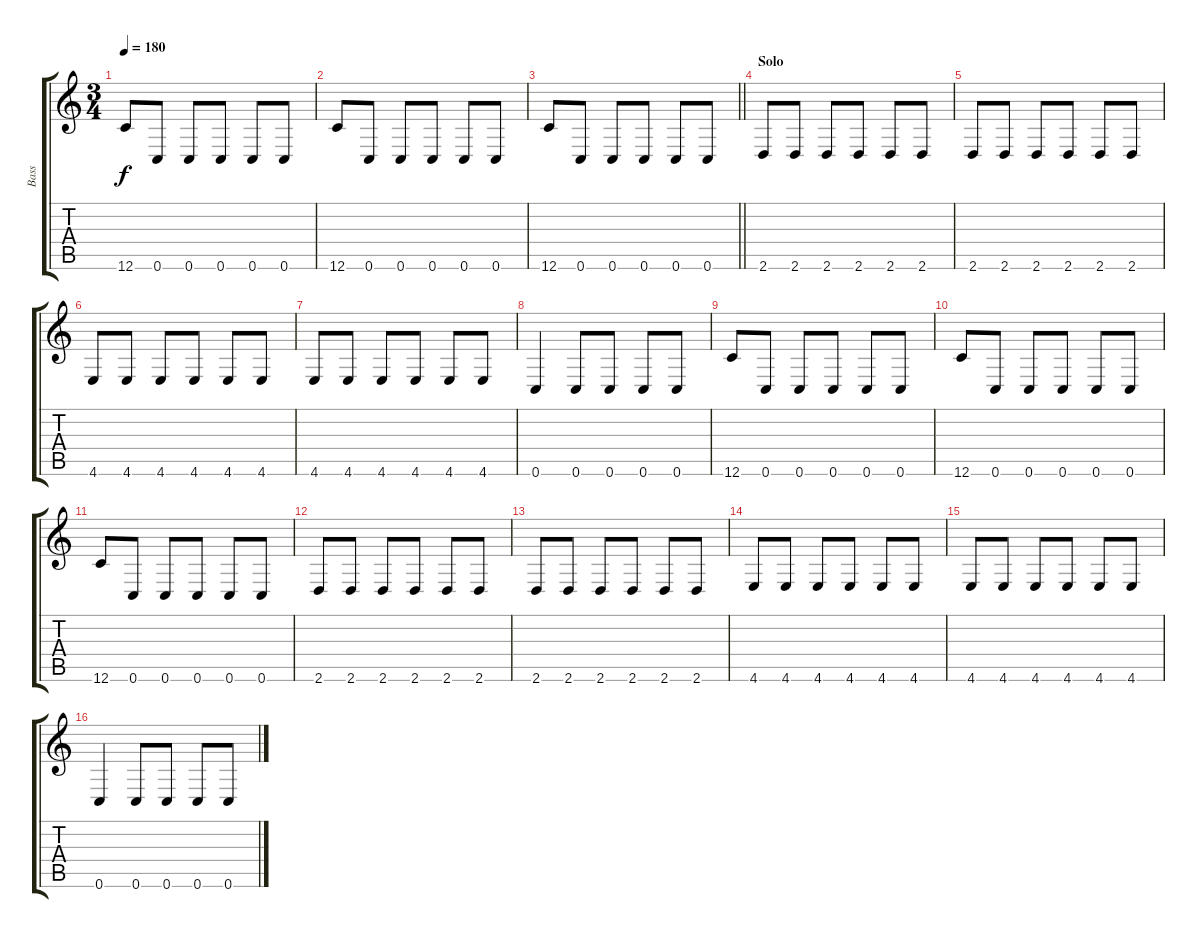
\track ("Bass" "Bass") {instrument electricbasspick}
\staff {score tabs}
\tuning (D4 A3 F3 C3 G2 C2) {hide}
\ts (3 4)
\tempo 180
\clef g2
\ks c
12.6.8{dy f} 0.6.8 0.6.8 0.6.8 0.6.8 0.6.8 |
12.6.8 0.6.8 0.6.8 0.6.8 0.6.8 0.6.8 |
\barLineRight lightlight
12.6.8 0.6.8 0.6.8 0.6.8 0.6.8 0.6.8 |
\section ("" "Solo")
2.6.8 2.6.8 2.6.8 2.6.8 2.6.8 2.6.8 |
2.6.8 2.6.8 2.6.8 2.6.8 2.6.8 2.6.8 |
4.6.8 4.6.8 4.6.8 4.6.8 4.6.8 4.6.8 |
4.6.8 4.6.8 4.6.8 4.6.8 4.6.8 4.6.8 |
0.6.4 0.6.8 0.6.8 0.6.8 0.6.8 |
12.6.8 0.6.8 0.6.8 0.6.8 0.6.8 0.6.8 |
12.6.8 0.6.8 0.6.8 0.6.8 0.6.8 0.6.8 |
12.6.8 0.6.8 0.6.8 0.6.8 0.6.8 0.6.8 |
2.6.8 2.6.8 2.6.8 2.6.8 2.6.8 2.6.8 |
2.6.8 2.6.8 2.6.8 2.6.8 2.6.8 2.6.8 |
4.6.8 4.6.8 4.6.8 4.6.8 4.6.8 4.6.8 |
4.6.8 4.6.8 4.6.8 4.6.8 4.6.8 4.6.8 |
0.6.4 0.6.8 0.6.8 0.6.8 0.6.8
